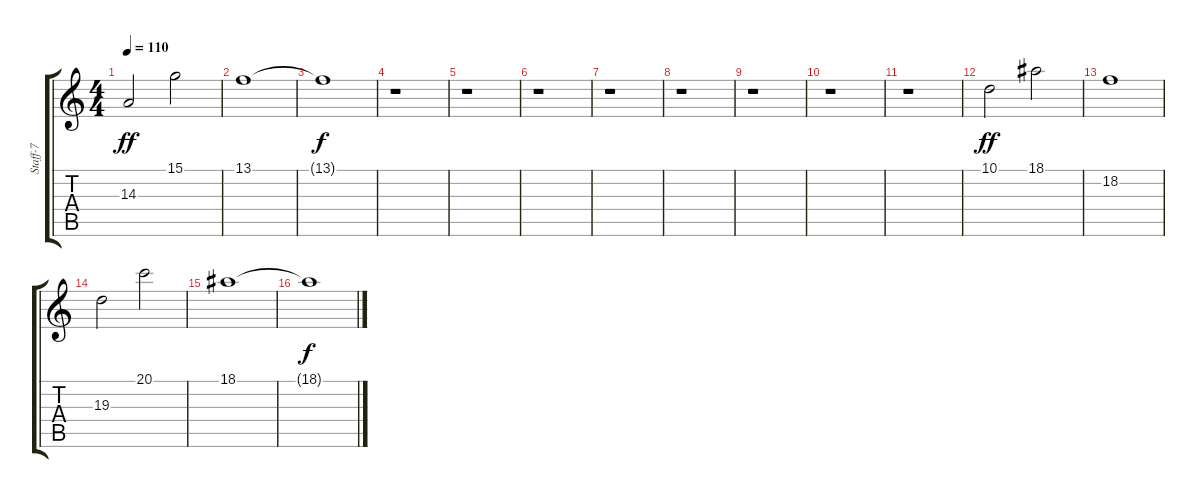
\track ("Staff-7" "Staff-7") {instrument synthvoice}
\staff {score tabs}
\tuning (E4 B3 G3 D3 A2 E2) {hide}
\ts (4 4)
\tempo 110
\clef g2
\ks c
14.3.2{dy ff} 15.1.2 |
13.1.1 |
13.1{t}.1{dy f} |
r.1 |
r.1 |
r.1 |
r.1 |
r.1 |
r.1 |
r.1 |
r.1 |
10.1.2{dy ff} 18.1.2 |
18.2.1 |
19.3.2 20.1.2 |
18.1.1 |
18.1{t}.1{dy f}
